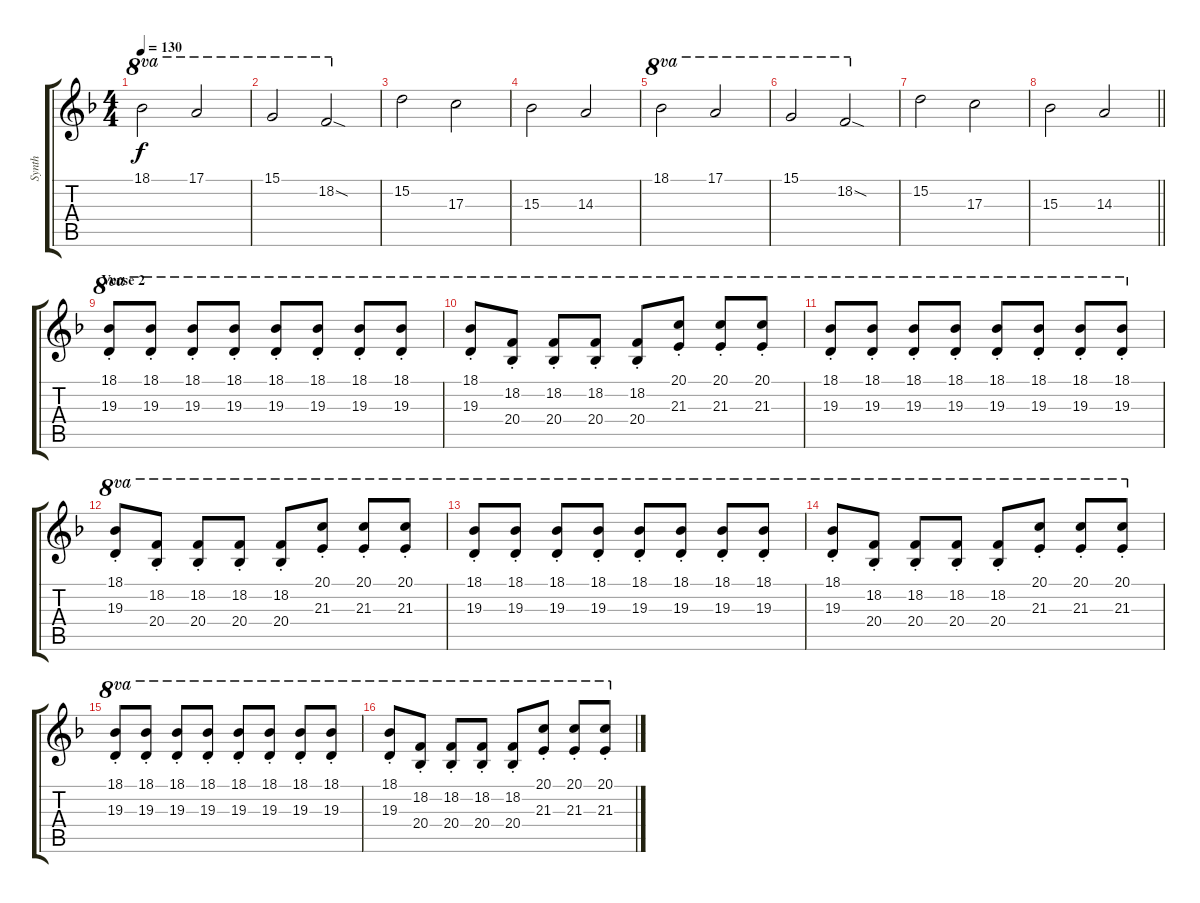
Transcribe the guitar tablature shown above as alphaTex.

\track ("Synth" "Synth") {instrument synthstrings1}
\staff {score tabs}
\tuning (E4 B3 G3 D3 A2 E2) {hide}
\ts (4 4)
\tempo 130
\clef g2
\ks f
18.1.2{ot 8va dy f} 17.1.2{ot 8va} |
15.1.2{ot 8va} 18.2{sod}.2{ot 8va} |
15.2.2 17.3.2 |
15.3.2 14.3.2 |
18.1.2{ot 8va} 17.1.2{ot 8va} |
15.1.2{ot 8va} 18.2{sod}.2{ot 8va} |
15.2.2 17.3.2 |
\barLineRight lightlight
15.3.2 14.3.2 |
\section ("" "Verse 2")
(18.1{st} 19.3{st}).8{ot 8va} (18.1{st} 19.3{st}).8{ot 8va} (18.1{st} 19.3{st}).8{ot 8va} (18.1{st} 19.3{st}).8{ot 8va} (18.1{st} 19.3{st}).8{ot 8va} (18.1{st} 19.3{st}).8{ot 8va} (18.1{st} 19.3{st}).8{ot 8va} (18.1{st} 19.3{st}).8{ot 8va} |
(18.1{st} 19.3{st}).8{ot 8va} (18.2{st} 20.4{st}).8{ot 8va} (18.2{st} 20.4{st}).8{ot 8va} (18.2{st} 20.4{st}).8{ot 8va} (18.2{st} 20.4{st}).8{ot 8va} (20.1{st} 21.3{st}).8{ot 8va} (20.1{st} 21.3{st}).8{ot 8va} (20.1{st} 21.3{st}).8{ot 8va} |
(18.1{st} 19.3{st}).8{ot 8va} (18.1{st} 19.3{st}).8{ot 8va} (18.1{st} 19.3{st}).8{ot 8va} (18.1{st} 19.3{st}).8{ot 8va} (18.1{st} 19.3{st}).8{ot 8va} (18.1{st} 19.3{st}).8{ot 8va} (18.1{st} 19.3{st}).8{ot 8va} (18.1{st} 19.3{st}).8{ot 8va} |
(18.1{st} 19.3{st}).8{ot 8va} (18.2{st} 20.4{st}).8{ot 8va} (18.2{st} 20.4{st}).8{ot 8va} (18.2{st} 20.4{st}).8{ot 8va} (18.2{st} 20.4{st}).8{ot 8va} (20.1{st} 21.3{st}).8{ot 8va} (20.1{st} 21.3{st}).8{ot 8va} (20.1{st} 21.3{st}).8{ot 8va} |
(18.1{st} 19.3{st}).8{ot 8va} (18.1{st} 19.3{st}).8{ot 8va} (18.1{st} 19.3{st}).8{ot 8va} (18.1{st} 19.3{st}).8{ot 8va} (18.1{st} 19.3{st}).8{ot 8va} (18.1{st} 19.3{st}).8{ot 8va} (18.1{st} 19.3{st}).8{ot 8va} (18.1{st} 19.3{st}).8{ot 8va} |
(18.1{st} 19.3{st}).8{ot 8va} (18.2{st} 20.4{st}).8{ot 8va} (18.2{st} 20.4{st}).8{ot 8va} (18.2{st} 20.4{st}).8{ot 8va} (18.2{st} 20.4{st}).8{ot 8va} (20.1{st} 21.3{st}).8{ot 8va} (20.1{st} 21.3{st}).8{ot 8va} (20.1{st} 21.3{st}).8{ot 8va} |
(18.1{st} 19.3{st}).8{ot 8va} (18.1{st} 19.3{st}).8{ot 8va} (18.1{st} 19.3{st}).8{ot 8va} (18.1{st} 19.3{st}).8{ot 8va} (18.1{st} 19.3{st}).8{ot 8va} (18.1{st} 19.3{st}).8{ot 8va} (18.1{st} 19.3{st}).8{ot 8va} (18.1{st} 19.3{st}).8{ot 8va} |
(18.1{st} 19.3{st}).8{ot 8va} (18.2{st} 20.4{st}).8{ot 8va} (18.2{st} 20.4{st}).8{ot 8va} (18.2{st} 20.4{st}).8{ot 8va} (18.2{st} 20.4{st}).8{ot 8va} (20.1{st} 21.3{st}).8{ot 8va} (20.1{st} 21.3{st}).8{ot 8va} (20.1{st} 21.3{st}).8{ot 8va}
